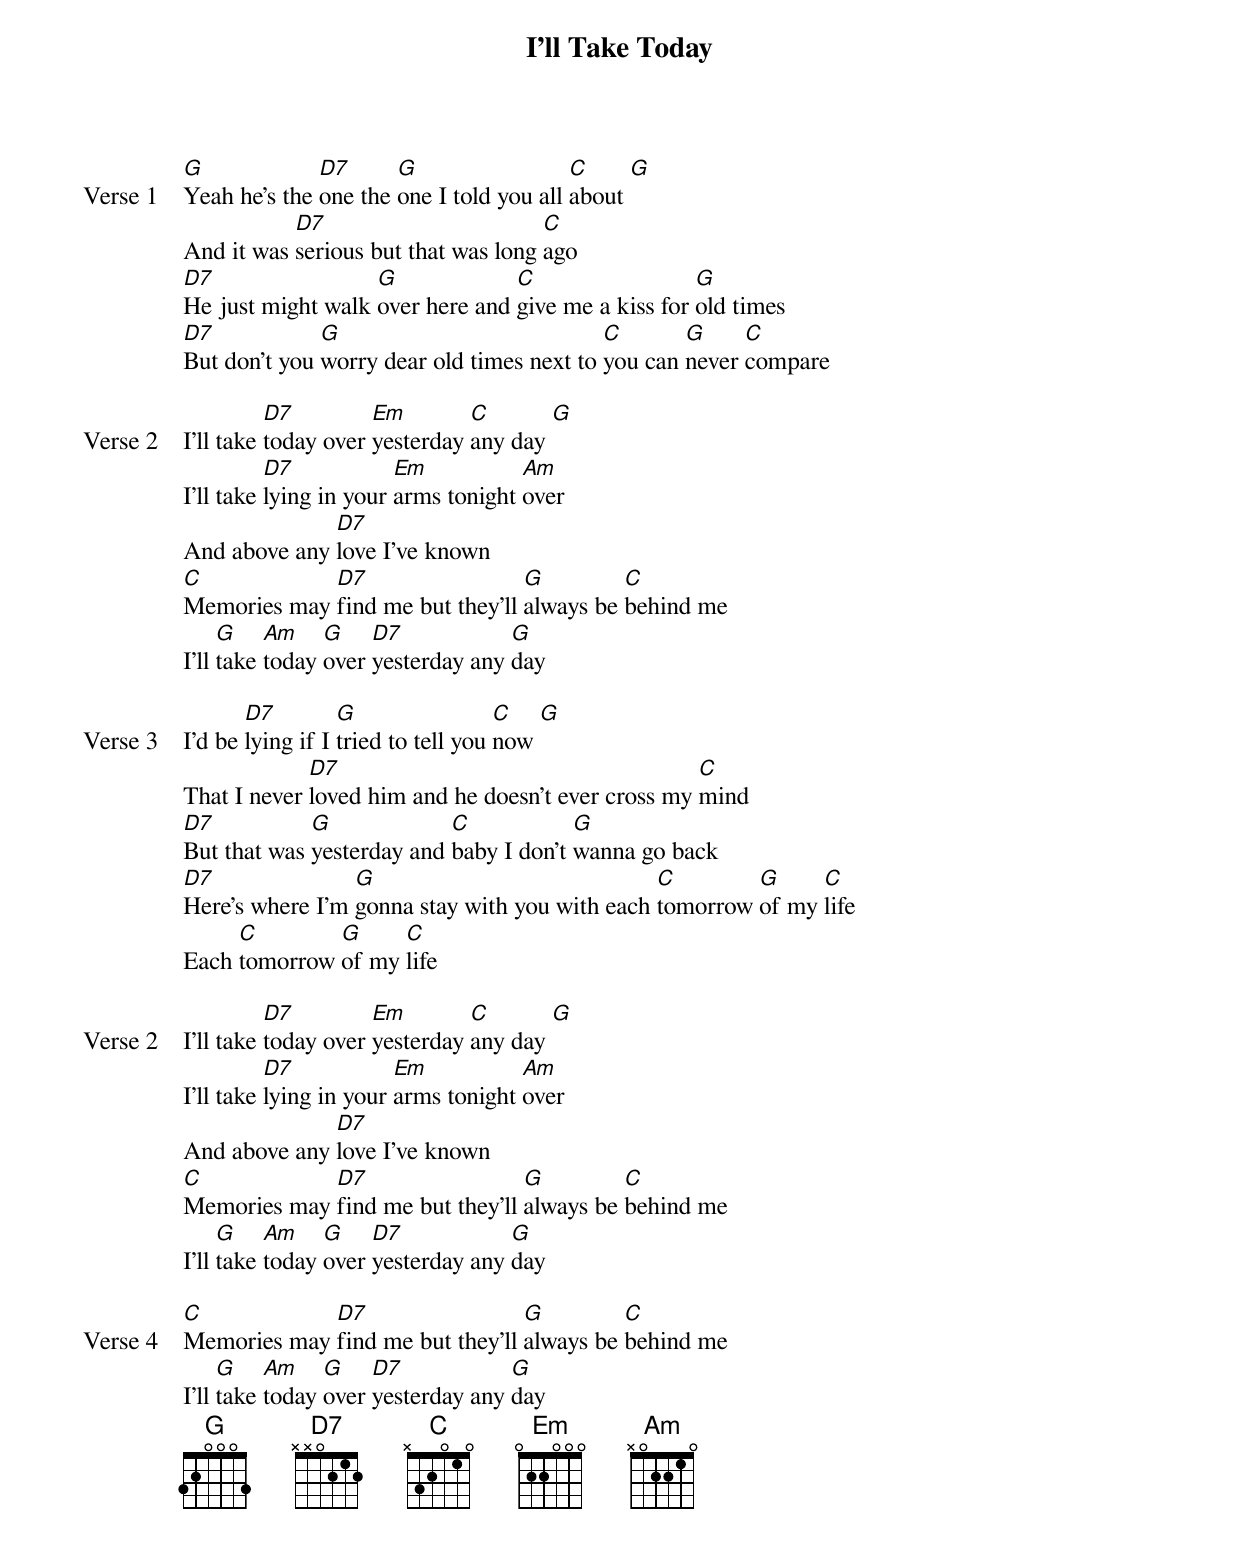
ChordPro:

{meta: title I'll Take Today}
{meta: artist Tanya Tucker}
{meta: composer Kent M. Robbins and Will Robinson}

{start_of_verse: Verse 1}
[G]Yeah he's the [D7]one the [G]one I told you all [C]about [G]
And it was [D7]serious but that was long [C]ago
[D7]He just might walk [G]over here and [C]give me a kiss for [G]old times
[D7]But don't you [G]worry dear old times next to [C]you can [G]never [C]compare
{end_of_verse}

{start_of_verse: Verse 2}
I'll take [D7]today over [Em]yesterday [C]any day [G]
I'll take [D7]lying in your [Em]arms tonight [Am]over
And above any [D7]love I've known
[C]Memories may [D7]find me but they'll [G]always be [C]behind me
I'll [G]take [Am]today [G]over [D7]yesterday any [G]day
{end_of_verse}

{start_of_verse: Verse 3}
I'd be [D7]lying if I [G]tried to tell you [C]now [G]
That I never [D7]loved him and he doesn't ever cross my [C]mind
[D7]But that was [G]yesterday and [C]baby I don't [G]wanna go back
[D7]Here's where I'm [G]gonna stay with you with each [C]tomorrow [G]of my [C]life
Each [C]tomorrow [G]of my [C]life
{end_of_verse}

{start_of_verse: Verse 2}
I'll take [D7]today over [Em]yesterday [C]any day [G]
I'll take [D7]lying in your [Em]arms tonight [Am]over
And above any [D7]love I've known
[C]Memories may [D7]find me but they'll [G]always be [C]behind me
I'll [G]take [Am]today [G]over [D7]yesterday any [G]day
{end_of_verse}

{start_of_verse: Verse 4}
[C]Memories may [D7]find me but they'll [G]always be [C]behind me
I'll [G]take [Am]today [G]over [D7]yesterday any [G]day
{end_of_verse}
